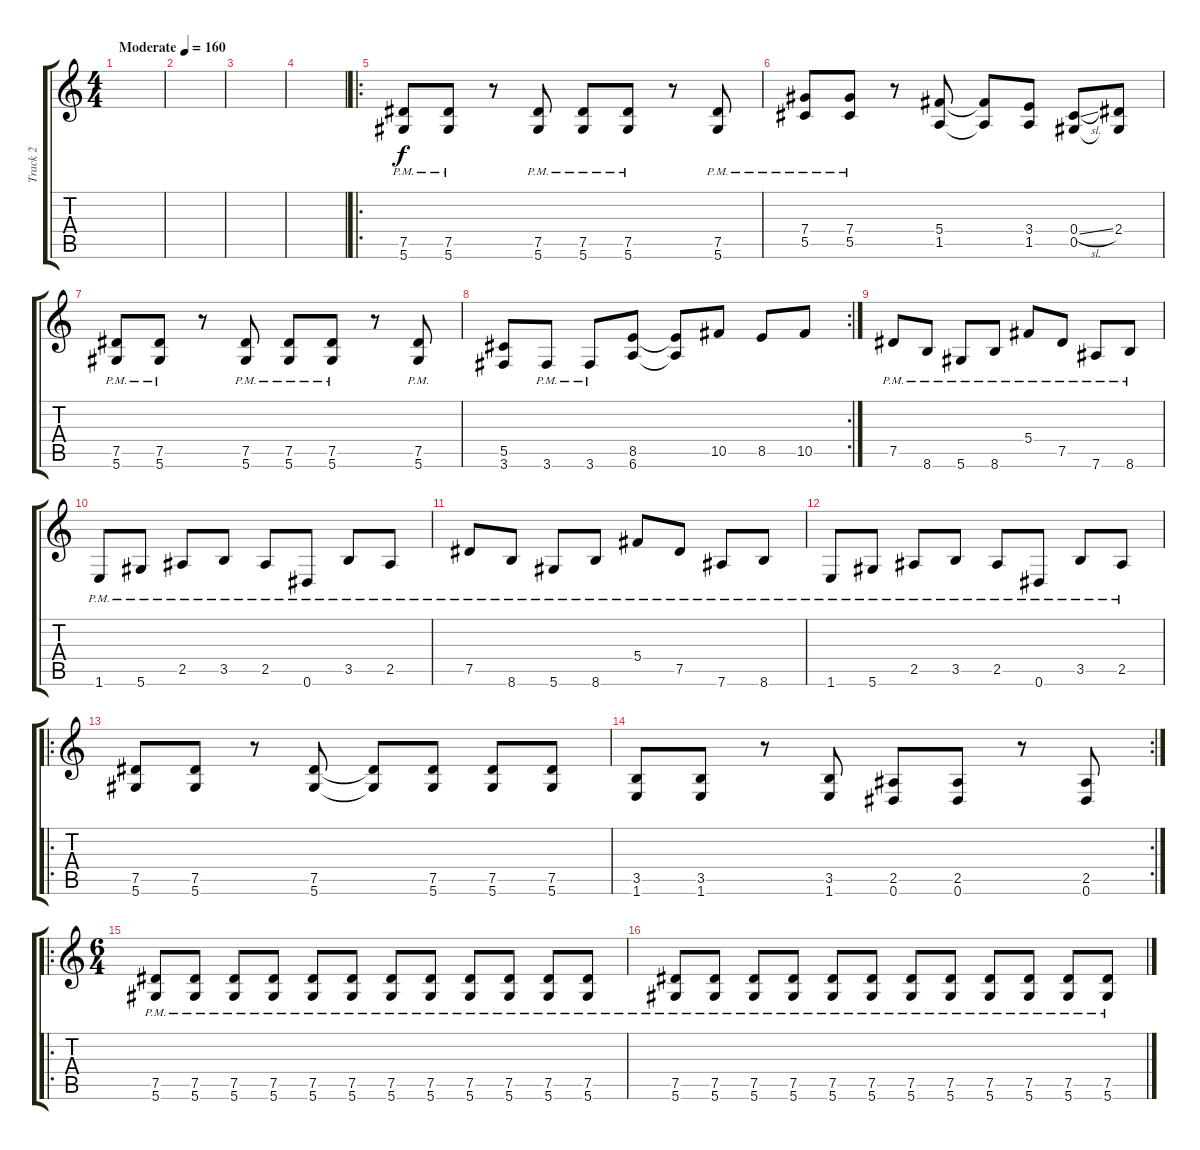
\track ("Track 2" "Track 2") {instrument distortionguitar}
\staff {score tabs}
\tuning (Eb4 Bb3 Gb3 Db3 Ab2 Eb2) {hide}
\ts (4 4)
\tempo (160 "Moderate")
\clef g2
\ks c
|
|
|
|
\ro
(7.5{pm} 5.6{pm}).8 (7.5{pm} 5.6{pm}).8 r.8 (7.5{pm} 5.6{pm}).8 (7.5{pm} 5.6{pm}).8 (7.5{pm} 5.6{pm}).8 r.8 (7.5{pm} 5.6{pm}).8 |
(7.4{pm} 5.5{pm}).8 (7.4{pm} 5.5{pm}).8 r.8 (5.4 1.5).8 (5.4{t} 1.5{t}).8 (3.4 1.5).8 (0.4{sl} 0.5).8 (2.4 0.5{t}).8 |
(7.5{pm} 5.6{pm}).8 (7.5{pm} 5.6{pm}).8 r.8 (7.5{pm} 5.6{pm}).8 (7.5{pm} 5.6{pm}).8 (7.5{pm} 5.6{pm}).8 r.8 (7.5{pm} 5.6{pm}).8 |
\rc 2
(5.5 3.6).8 3.6{pm}.8 3.6{pm}.8 (8.5 6.6).8 (8.5{t} 6.6{t}).8 10.5.8 8.5.8 10.5.8 |
7.5{pm}.8 8.6{pm}.8 5.6{pm}.8 8.6{pm}.8 5.4{pm}.8 7.5{pm}.8 7.6{pm}.8 8.6{pm}.8 |
1.6{pm}.8 5.6{pm}.8 2.5{pm}.8 3.5{pm}.8 2.5{pm}.8 0.6{pm}.8 3.5{pm}.8 2.5{pm}.8 |
7.5{pm}.8 8.6{pm}.8 5.6{pm}.8 8.6{pm}.8 5.4{pm}.8 7.5{pm}.8 7.6{pm}.8 8.6{pm}.8 |
1.6{pm}.8 5.6{pm}.8 2.5{pm}.8 3.5{pm}.8 2.5{pm}.8 0.6{pm}.8 3.5{pm}.8 2.5{pm}.8 |
\ro
(7.5 5.6).8 (7.5 5.6).8 r.8 (7.5 5.6).8 (7.5{t} 5.6{t}).8 (7.5 5.6).8 (7.5 5.6).8 (7.5 5.6).8 |
\rc 2
(3.5 1.6).8 (3.5 1.6).8 r.8 (3.5 1.6).8 (2.5 0.6).8 (2.5 0.6).8 r.8 (2.5 0.6).8 |
\ro
\ts (6 4)
(7.5{pm} 5.6{pm}).8 (7.5{pm} 5.6{pm}).8 (7.5{pm} 5.6{pm}).8 (7.5{pm} 5.6{pm}).8 (7.5{pm} 5.6{pm}).8 (7.5{pm} 5.6{pm}).8 (7.5{pm} 5.6{pm}).8 (7.5{pm} 5.6{pm}).8 (7.5{pm} 5.6{pm}).8 (7.5{pm} 5.6{pm}).8 (7.5{pm} 5.6{pm}).8 (7.5{pm} 5.6{pm}).8 |
(7.5{pm} 5.6{pm}).8 (7.5{pm} 5.6{pm}).8 (7.5{pm} 5.6{pm}).8 (7.5{pm} 5.6{pm}).8 (7.5{pm} 5.6{pm}).8 (7.5{pm} 5.6{pm}).8 (7.5{pm} 5.6{pm}).8 (7.5{pm} 5.6{pm}).8 (7.5{pm} 5.6{pm}).8 (7.5{pm} 5.6{pm}).8 (7.5{pm} 5.6{pm}).8 (7.5{pm} 5.6{pm}).8
